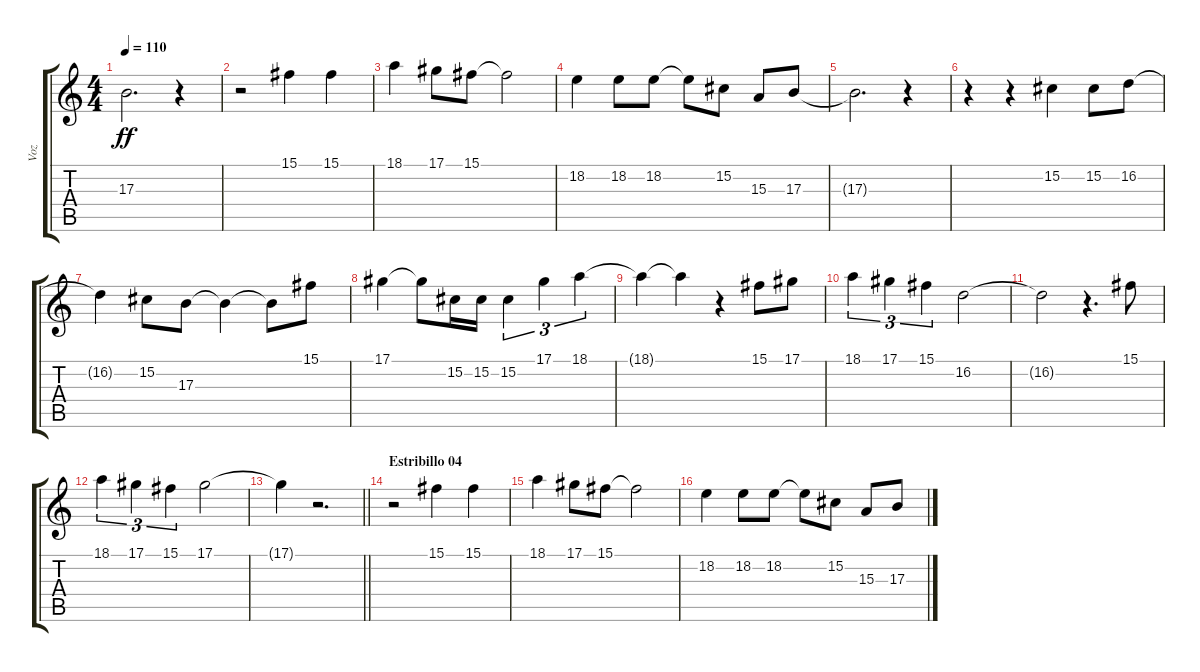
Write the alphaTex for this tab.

\track ("Voz" "Voz") {instrument altosax}
\staff {score tabs}
\tuning (Eb4 Bb3 Gb3 Db3 Ab2 Eb2) {hide}
\ts (4 4)
\tempo 110
\clef g2
\ks c
17.3{t}.2{d dy ff} r.4 |
r.2 15.1.4 15.1.4 |
18.1.4 17.1.8 15.1.8 15.1{t}.2 |
18.2.4 18.2.8 18.2.8 18.2{t}.8 15.2.8 15.3.8 17.3.8 |
17.3{t}.2{d} r.4 |
r.4 r.4 15.2.4 15.2.8 16.2.8 |
16.2{t}.4 15.2.8 17.3.8 17.3{t}.4 17.3{t}.8 15.1.8 |
17.1.4 17.1{t}.8 15.2.16 15.2.16 15.2.4{tu (3 2)} 17.1.4{tu (3 2)} 18.1.4{tu (3 2)} |
18.1{t}.4 18.1{t}.4 r.4 15.1.8 17.1.8 |
18.1.4{tu (3 2)} 17.1.4{tu (3 2)} 15.1.4{tu (3 2)} 16.2.2 |
16.2{t}.2 r.4{d} 15.1.8 |
18.1.4{tu (3 2)} 17.1.4{tu (3 2)} 15.1.4{tu (3 2)} 17.1.2 |
\barLineRight lightlight
17.1{t}.4 r.2{d} |
\section ("" "Estribillo 04")
r.2 15.1.4 15.1.4 |
18.1.4 17.1.8 15.1.8 15.1{t}.2 |
18.2.4 18.2.8 18.2.8 18.2{t}.8 15.2.8 15.3.8 17.3.8
